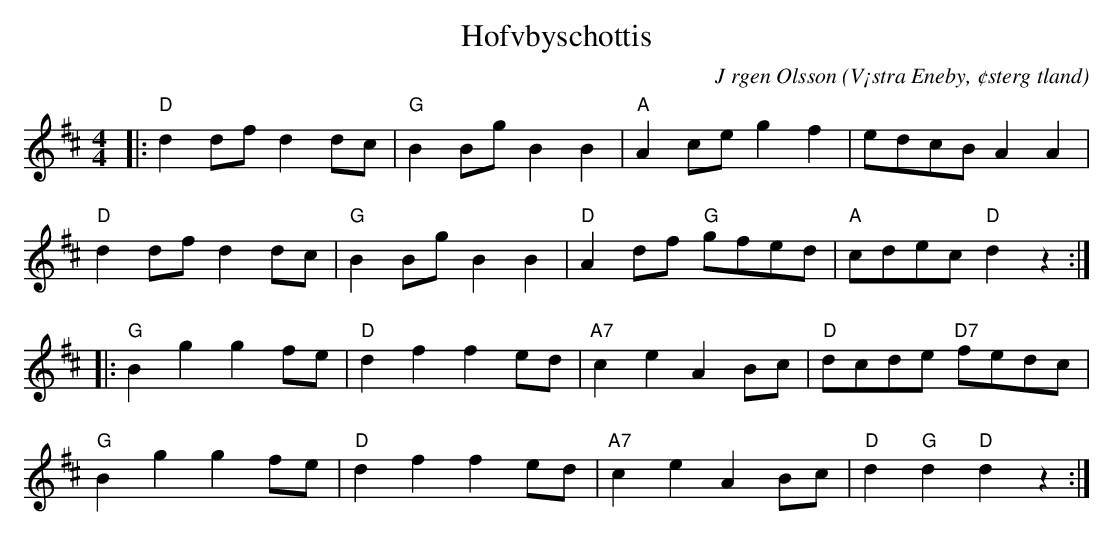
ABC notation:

X:1
T:Hofvbyschottis
C:J rgen Olsson
O:V¡stra Eneby, ¢sterg tland
M:4/4
L:1/8
K:D
|: "D"d2dfd2dc | "G"B2BgB2B2 | "A"A2ceg2f2 | edcBA2A2 |
   "D"d2dfd2dc | "G"B2BgB2B2 | "D"A2df "G"gfed | "A"cdec"D"d2z2:|
|: "G"B2g2g2fe | "D"d2f2f2ed | "A7"c2e2A2Bc | "D"dcde "D7"fedc |
   "G"B2g2g2fe | "D"d2f2f2ed | "A7"c2e2A2Bc | "D"d2"G"d2"D"d2z2:|
